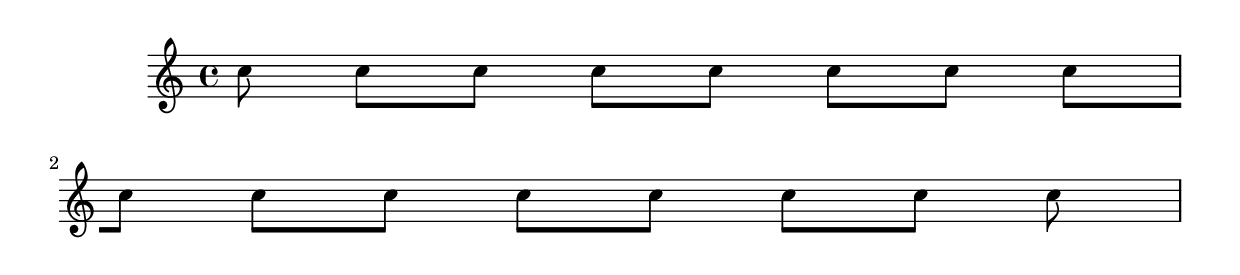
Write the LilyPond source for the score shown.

%% Do not edit this file; it is auto-generated from LSR http://lsr.dsi.unimi.it
%% This file is in the public domain.
\version "2.11.66"

\header {
  lsrtags = "rhythms"

  texidoces = "
Normalmente están prohibidos los saltos de línea si las barras
atraviesan las líneas divisorias.  Se puede cambiar este
comportamiento como se muestra aquí:

"
  doctitle = "Barras que atraviesan saltos de línea"
  
%% Translation of GIT committish :<6ce7f350682dfa99af97929be1dec6b9f1cbc01a>
  
texidocde = "
Zeilenumbrüche sind normalerweise während Balken verboten.  Das kann geändert
werden.

"
  doctitlede = "Balken über Zeilenumbrüche"

  texidoc = "
Line breaks are normally forbidden when beams cross bar lines. This
behavior can be changed as shown: 

"
  doctitle = "Beams across line breaks"
} % begin verbatim

\relative c'' {
  \override Beam #'breakable = ##t
  c8 c[ c] c[ c] c[ c] c[ \break  
  c8] c[ c] c[ c] c[ c] c
}

